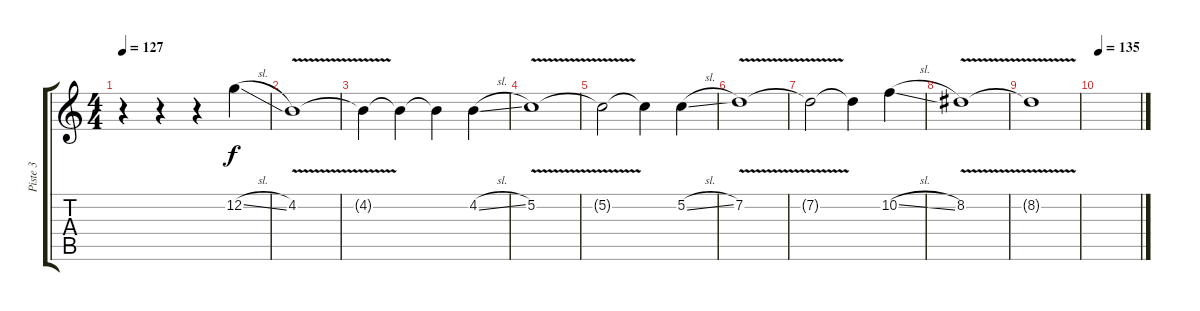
\track ("Piste 3" "Piste 3") {instrument distortionguitar}
\staff {score tabs}
\tuning (C4 G3 Eb3 Bb2 F2 C2) {hide}
\ts (4 4)
\tempo 127
\clef g2
\ks c
r.4{dy f} r.4 r.4 12.2{sl}.4 |
4.2{v}.1 |
4.2{t}.4 4.2{t}.4 4.2{t}.4 4.2{sl}.4 |
5.2{v}.1 |
5.2{t}.2 5.2{t}.4 5.2{sl}.4 |
7.2{v}.1 |
7.2{t}.2 7.2{t}.4 10.2{sl}.4 |
8.2{v}.1 |
8.2{t}.1 |
\tempo 135
